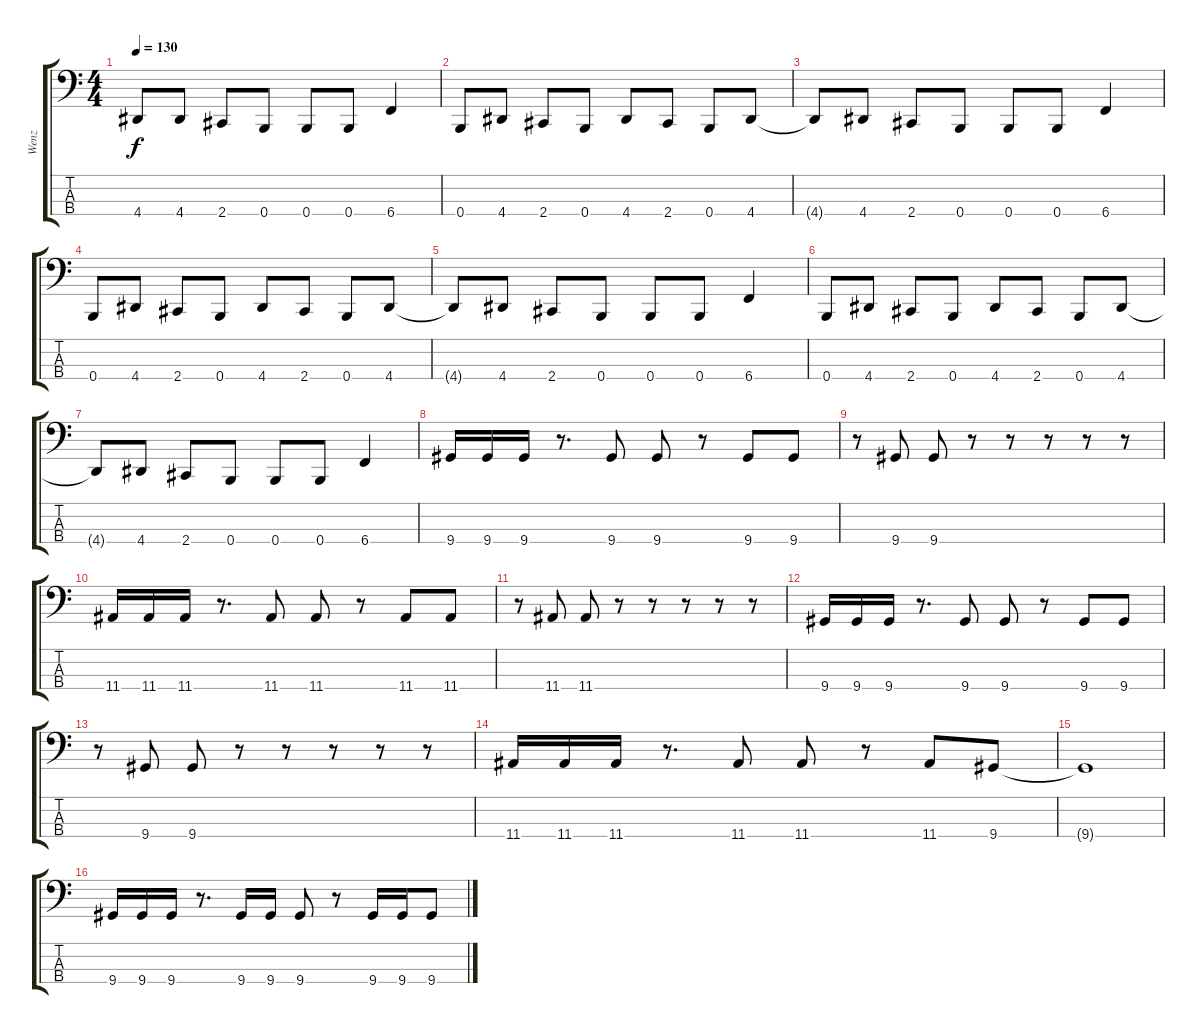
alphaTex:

\track ("Wenz" "Wenz") {instrument electricbasspick}
\staff {score tabs}
\tuning (E2 B1 Gb1 B0) {hide}
\ts (4 4)
\tempo 130
\clef f4
\ks c
4.4{t}.8{dy f} 4.4.8 2.4.8 0.4.8 0.4.8 0.4.8 6.4.4 |
0.4.8 4.4.8 2.4.8 0.4.8 4.4.8 2.4.8 0.4.8 4.4.8 |
4.4{t}.8 4.4.8 2.4.8 0.4.8 0.4.8 0.4.8 6.4.4 |
0.4.8 4.4.8 2.4.8 0.4.8 4.4.8 2.4.8 0.4.8 4.4.8 |
4.4{t}.8 4.4.8 2.4.8 0.4.8 0.4.8 0.4.8 6.4.4 |
0.4.8 4.4.8 2.4.8 0.4.8 4.4.8 2.4.8 0.4.8 4.4.8 |
4.4{t}.8 4.4.8 2.4.8 0.4.8 0.4.8 0.4.8 6.4.4 |
9.4.16 9.4.16 9.4.16 r.8{d} 9.4.8 9.4.8 r.8 9.4.8 9.4.8 |
r.8 9.4.8 9.4.8 r.8 r.8 r.8 r.8 r.8 |
11.4.16 11.4.16 11.4.16 r.8{d} 11.4.8 11.4.8 r.8 11.4.8 11.4.8 |
r.8 11.4.8 11.4.8 r.8 r.8 r.8 r.8 r.8 |
9.4.16 9.4.16 9.4.16 r.8{d} 9.4.8 9.4.8 r.8 9.4.8 9.4.8 |
r.8 9.4.8 9.4.8 r.8 r.8 r.8 r.8 r.8 |
11.4.16 11.4.16 11.4.16 r.8{d} 11.4.8 11.4.8 r.8 11.4.8 9.4.8 |
9.4{t}.1 |
9.4.16 9.4.16 9.4.16 r.8{d} 9.4.16 9.4.16 9.4.8 r.8 9.4.16 9.4.16 9.4.8
